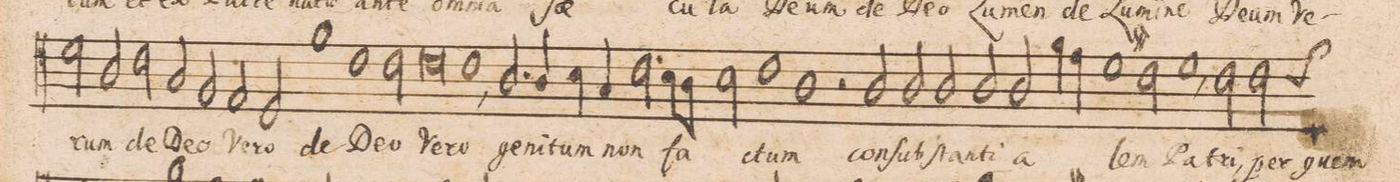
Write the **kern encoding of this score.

**kern	**text
*I"ALTVS.	*
*clefC4	*
*k[]	*
*met(C|)	*
*M2/1	*
2d\	-rum
2A/	.
2cny\	de
2G/	De-
=45-	=45-
2F/	-o
2E/	Ve-
2D/	-ro
1f	de
=46-	=46-
1c	De-
2c\	-o
=47-	=47-
0c	Ve-
=48-	=48-
1c,<	-ro
2.A/	ge-
4A/	-ni-
=49-	=49-
4B\	-tum
4G/	non
2.c\	fa-
8B\L	.
8A\J	.
2B\	.
=50-	=50-
1c	.
1A	-ctum
=51-	=51-
2r	.
2A/	con-
2A/	-ſub-
2A/	-ſtan-
=52-	=52-
2A/	-ti-
2A/	-a-
4f\	.
4e\	.
1d	-lem
=53-	=53-
2c#X\	Pa-
1d,<	-tri,
=54-	=54-
2cny\	per
*custos:c	*
2c\	quem
*-	*-
